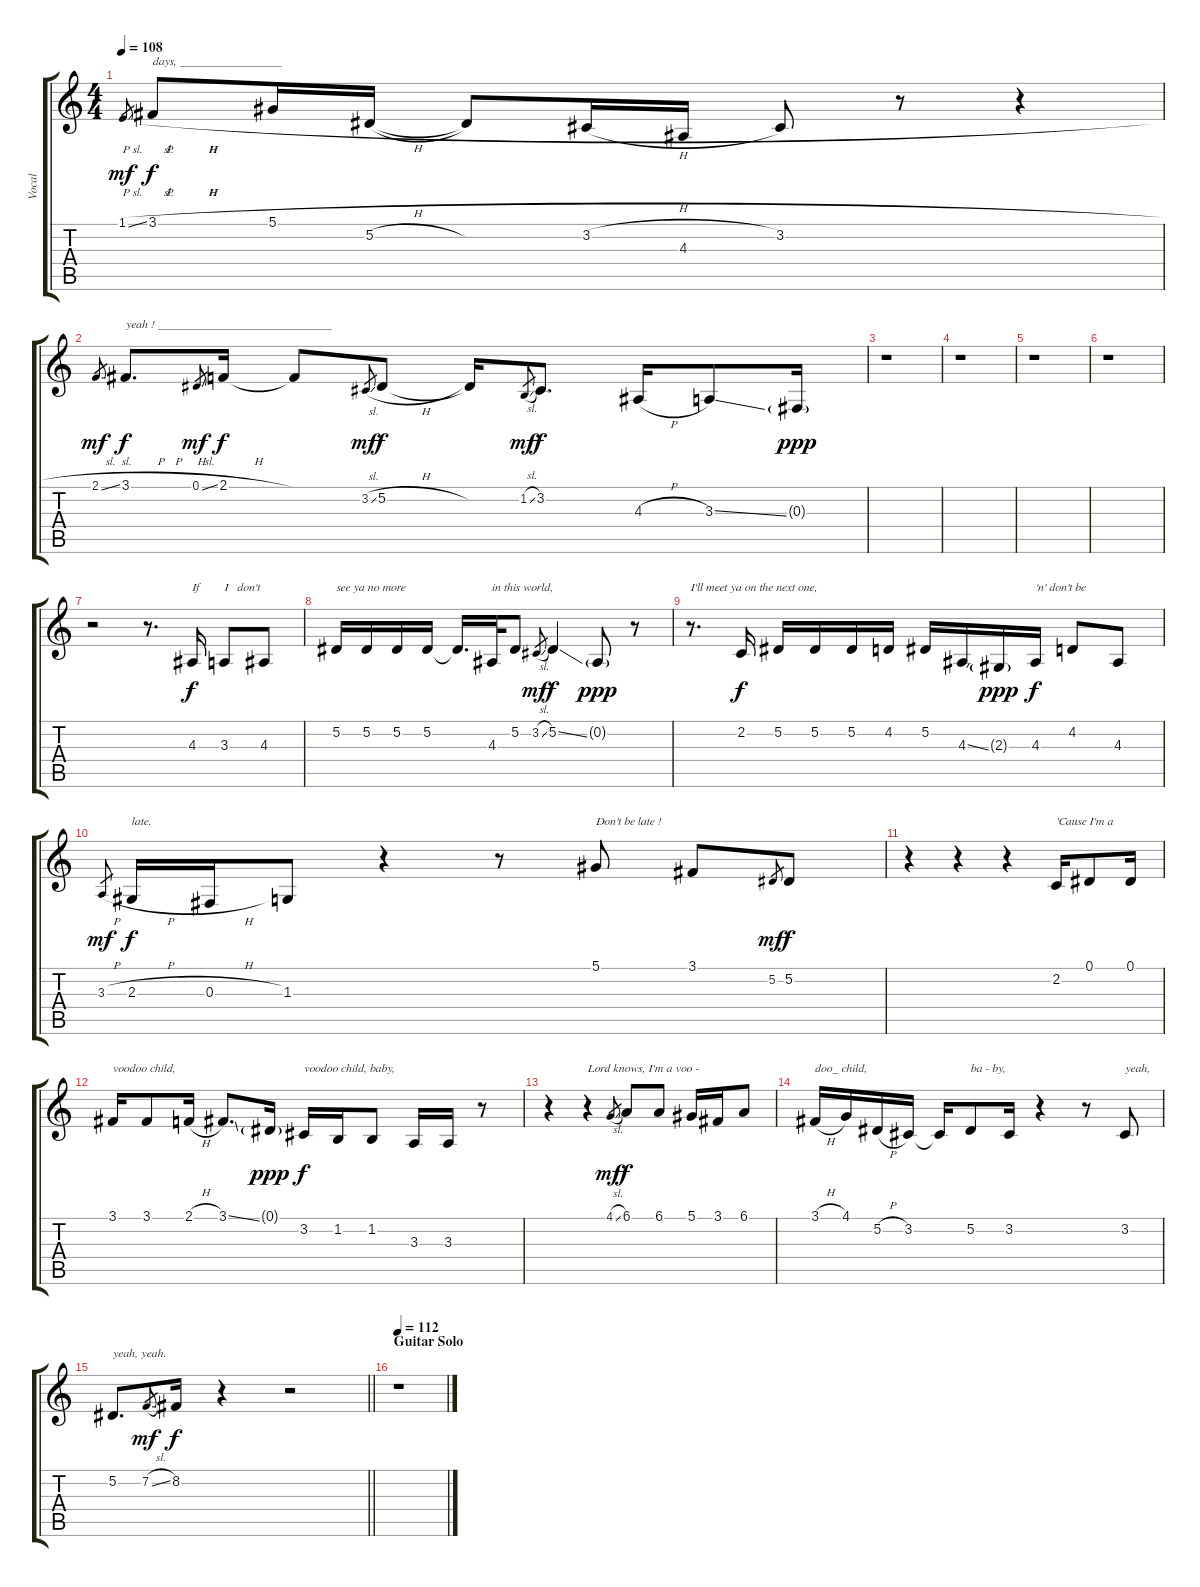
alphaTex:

\track ("Vocal" "Vocal") {instrument flute}
\staff {score tabs}
\tuning (Eb4 Bb3 Gb3 Db3 Ab2 Eb2) {hide}
\ts (4 4)
\tempo 108
\clef g2
\ks c
1.1{sl}.8{gr dy mf} 3.1{h}.8{txt "days, _________________" dy f} 5.1{h}.16 5.2{h}.16 5.2{t}.8 3.2{h}.16 4.3.16 3.2.8 r.8 r.4 |
2.1{sl}.8{gr dy mf} 3.1{h}.8{d txt "yeah ! _____________________________" dy f} 0.1{sl}.8{gr dy mf} 2.1{h}.16{dy f} 2.1{t}.8 3.2{sl}.8{gr dy mf} 5.2{h}.8{dy f} 5.2{t}.16 1.2{sl}.8{gr dy mf} 3.2.8{d dy f} 4.3{h}.16 3.3{ss}.8 0.3{g}.16{dy ppp} |
r.1 |
r.1 |
r.1 |
r.1 |
r.2 r.8{d} 4.3.16{txt "If" dy f} 3.3.8{txt "I   don't"} 4.3.8 |
5.2.16{txt "see ya no more"} 5.2.16 5.2.16 5.2.16 5.2{t}.16{d} 4.3.32{txt "in this world,"} 5.2.8 3.2{sl}.8{gr dy mf} 5.2{ss}.4{dy f} 0.2{g}.8{dy ppp} r.8 |
r.8{d txt "I'll meet ya on the next one,"} 2.2.16{dy f} 5.2.16 5.2.16 5.2.16 4.2.16 5.2.16 4.3{ss}.16 2.3{g}.16{dy ppp} 4.3.16{txt "'n' don't be" dy f} 4.2.8 4.3.8 |
3.3{h}.8{gr dy mf} 2.3{h}.16{txt "late." dy f} 0.3{h}.16 1.3.8 r.4 r.8 5.1.8{txt "Don't be late !"} 3.1.8 5.2.8{gr dy mf} 5.2.8{dy f} |
r.4 r.4 r.4 2.2.16{txt "'Cause I'm a"} 0.1.8 0.1.16 |
3.1.16{txt "voodoo child,"} 3.1.8 2.1{h}.16 3.1{ss}.8{d} 0.1{g}.16{dy ppp} 3.2.16{txt "voodoo child, baby," dy f} 1.2.16 1.2.8 3.3.16 3.3.16 r.8 |
r.4 r.4{txt "Lord knows, I'm a voo -"} 4.1{sl}.8{gr dy mf} 6.1.8{dy f} 6.1.8 5.1.16 3.1.16 6.1.8 |
3.1{h}.16{txt "doo_ child,"} 4.1.16 5.2{h}.16 3.2.16 3.2{t}.16 5.2.8{txt "ba - by,"} 3.2.16 r.4 r.8 3.2.8{txt "yeah,"} |
\barLineRight lightlight
5.2.8{d txt "yeah, yeah."} 7.2{sl}.8{gr dy mf} 8.2.16{dy f} r.4 r.2 |
\section ("" "Guitar Solo")
\tempo 112
r.1
